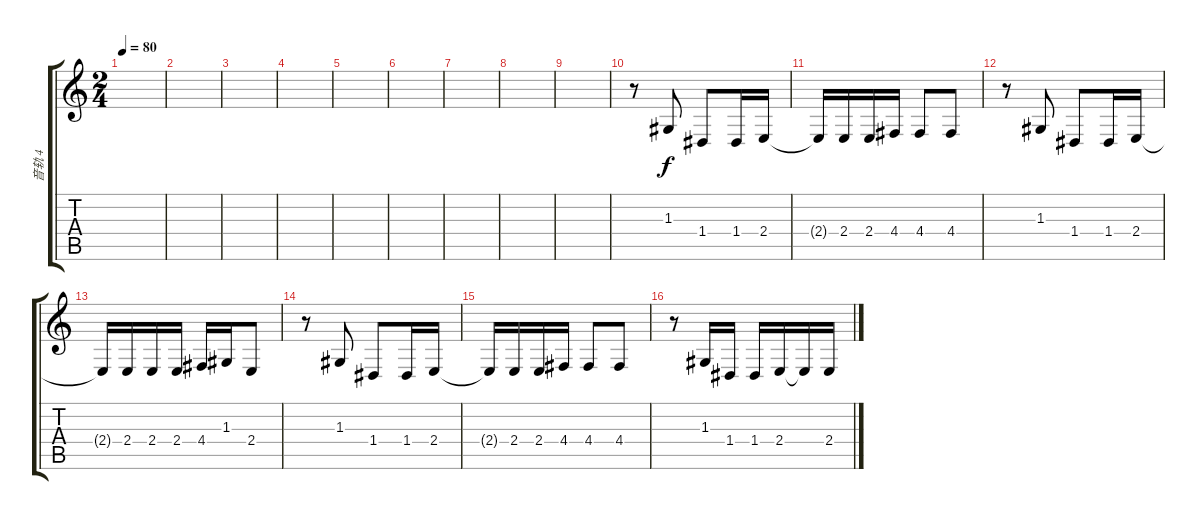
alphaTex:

\track ("音轨 4" "音轨 4") {instrument acousticgrandpiano}
\staff {score tabs}
\tuning (E4 B3 G3 D3 A2 E2) {hide}
\ts (2 4)
\tempo 80
\clef g2
\ks c
|
|
|
|
|
|
|
|
|
r.8 1.3.8 1.4.8 1.4.16 2.4.16 |
2.4{t}.16 2.4.16 2.4.16 4.4.16 4.4.8 4.4.8 |
r.8 1.3.8 1.4.8 1.4.16 2.4.16 |
2.4{t}.16 2.4.16 2.4.16 2.4.16 4.4.16 1.3.16 2.4.8 |
r.8 1.3.8 1.4.8 1.4.16 2.4.16 |
2.4{t}.16 2.4.16 2.4.16 4.4.16 4.4.8 4.4.8 |
r.8 1.3.16 1.4.16 1.4.16 2.4.16 2.4{t}.16 2.4.16
